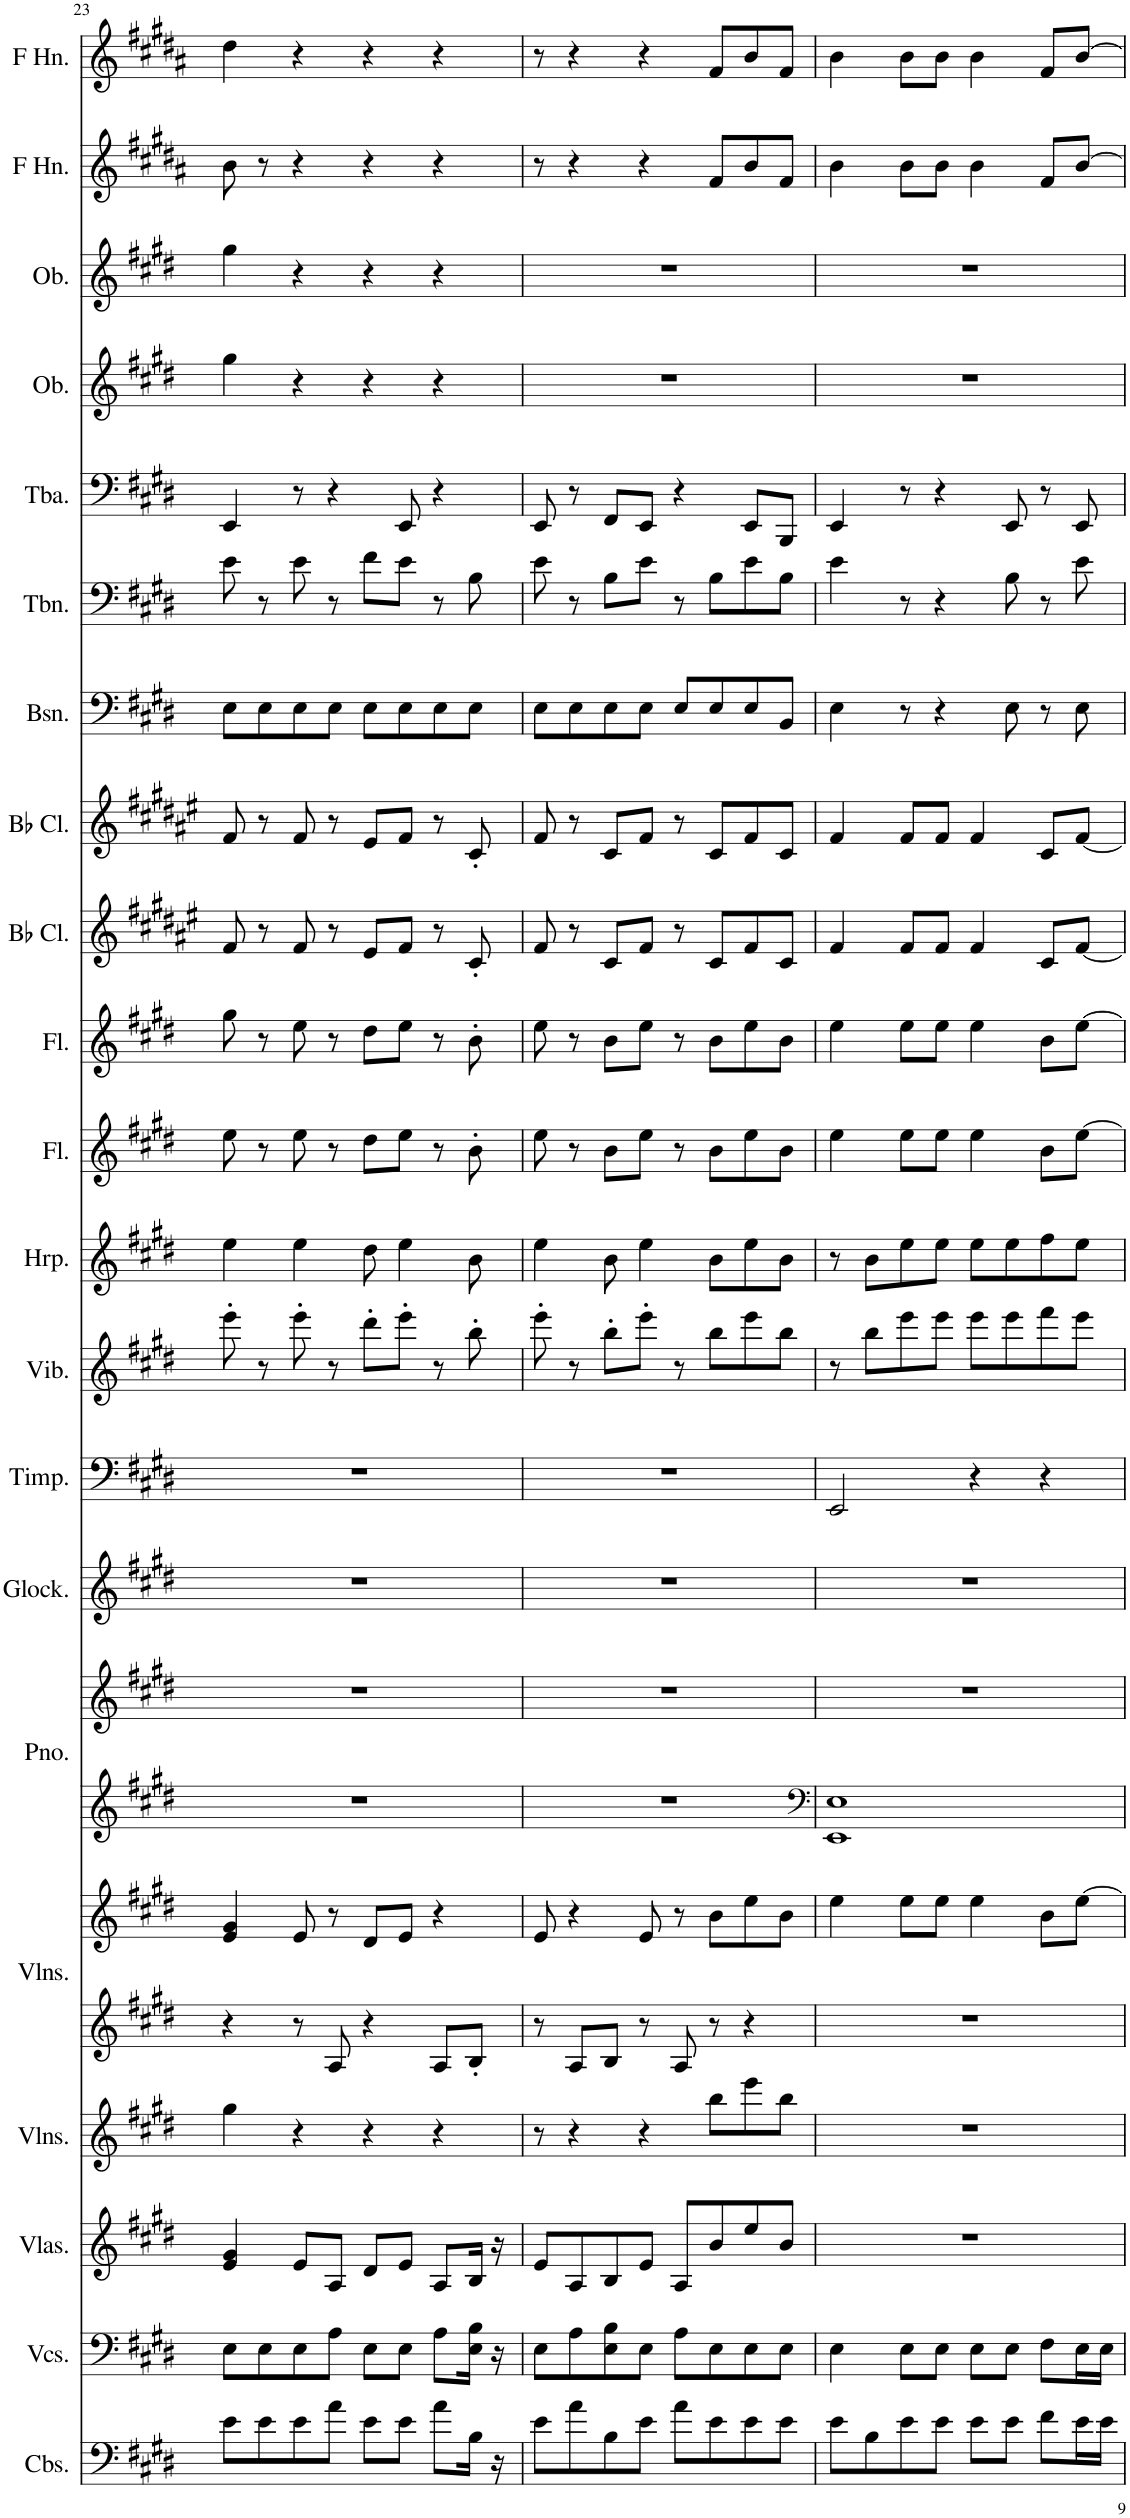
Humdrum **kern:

**kern	**kern	**kern	**kern	**kern	**kern	**kern	**kern	**kern	**kern	**kern	**kern	**kern	**kern	**kern	**kern	**kern	**kern	**kern	**kern	**kern	**kern	**kern
*part21	*part20	*part19	*part18	*part17	*part17	*part16	*part16	*part15	*part14	*part13	*part12	*part11	*part10	*part9	*part8	*part7	*part6	*part5	*part4	*part3	*part2	*part1
*staff23	*staff22	*staff21	*staff20	*staff19	*staff18	*staff17	*staff16	*staff15	*staff14	*staff13	*staff12	*staff11	*staff10	*staff9	*staff8	*staff7	*staff6	*staff5	*staff4	*staff3	*staff2	*staff1
*I"Contrabasses	*I"Violoncellos	*I"Violas	*I"Violins	*I"Violins	*	*I"Piano	*	*I"Glockenspiel	*I"Timpani	*I"Vibraphone	*I"Harp	*I"Flute	*I"Flute	*I"Bb Clarinet	*I"Bb Clarinet	*I"Bassoon	*I"Trombone	*I"Tuba	*I"Oboe	*I"Oboe	*I"Horn in F	*I"Horn in F
*I'Cbs.	*I'Vcs.	*I'Vlas.	*I'Vlns.	*I'Vlns.	*	*I'Pno.	*	*I'Glock.	*I'Timp.	*I'Vib.	*I'Hrp.	*I'Fl.	*I'Fl.	*I'Bb Cl.	*I'Bb Cl.	*I'Bsn.	*I'Tbn.	*I'Tba.	*I'Ob.	*I'Ob.	*	*
!!LO:PB:g=z
*clefF4	*clefF4	*clefG2	*clefG2	*clefG2	*clefG2	*clefG2	*clefG2	*clefG2	*clefF4	*clefG2	*clefG2	*clefG2	*clefG2	*clefG2	*clefG2	*clefF4	*clefF4	*clefF4	*clefG2	*clefG2	*clefG2	*clefG2
*Trd7c12	*	*	*	*	*	*	*	*Trd-14c-24	*	*	*	*	*	*Trd1c2	*Trd1c2	*	*	*	*	*	*Trd4c7	*Trd4c7
*k[f#c#g#d#]	*k[f#c#g#d#]	*k[f#c#g#d#]	*k[f#c#g#d#]	*k[f#c#g#d#]	*k[f#c#g#d#]	*k[f#c#g#d#]	*k[f#c#g#d#]	*k[f#c#g#d#]	*k[f#c#g#d#]	*k[f#c#g#d#]	*k[f#c#g#d#]	*k[f#c#g#d#]	*k[f#c#g#d#]	*k[f#c#g#d#a#e#]	*k[f#c#g#d#a#e#]	*k[f#c#g#d#]	*k[f#c#g#d#]	*k[f#c#g#d#]	*k[f#c#g#d#]	*k[f#c#g#d#]	*k[f#c#g#d#a#]	*k[f#c#g#d#a#]
*M4/4	*M4/4	*M4/4	*M4/4	*M4/4	*M4/4	*M4/4	*M4/4	*M4/4	*M4/4	*M4/4	*M4/4	*M4/4	*M4/4	*M4/4	*M4/4	*M4/4	*M4/4	*M4/4	*M4/4	*M4/4	*M4/4	*M4/4
=23	=23	=23	=23	=23	=23	=23	=23	=23	=23	=23	=23	=23	=23	=23	=23	=23	=23	=23	=23	=23	=23	=23
8e\L	8E\L	4e/ 4g#/	4gg#\	4r	4e/ 4g#/	1r	1r	1r	1r	8eee'\	4ee\	8ee\	8gg#\	8f#/	8f#/	8E\L	8e\	4EE/	4gg#\	4gg#\	8b\	4dd#\
8e\	8E\	.	.	.	.	.	.	.	.	8r	.	8r	8r	8r	8r	8E\	8r	.	.	.	8r	.
8e\	8E\	8e/L	4r	8r	8e/	.	.	.	.	8eee'\	4ee\	8ee\	8ee\	8f#/	8f#/	8E\	8e\	8r	4r	4r	4r	4r
8a\J	8A\J	8A/J	.	8A/	8r	.	.	.	.	8r	.	8r	8r	8r	8r	8E\J	8r	4r	.	.	.	.
8e\L	8E\L	8d#/L	4r	4r	8d#/L	.	.	.	.	8ddd#'\L	8dd#\	8dd#\L	8dd#\L	8e#/L	8e#/L	8E\L	8f#\L	.	4r	4r	4r	4r
8e\J	8E\J	8e/J	.	.	8e/J	.	.	.	.	8eee'\J	4ee\	8ee\J	8ee\J	8f#/J	8f#/J	8E\	8e\J	8EE/	.	.	.	.
8a\L	8A\L	8A/L	4r	8A/L	4r	.	.	.	.	8r	.	8r	8r	8r	8r	8E\	8r	4r	4r	4r	4r	4r
16B\Jk	16E\ 16B\Jk	16B/Jk	.	8B'/J	.	.	.	.	.	8bb'\	8b\	8b'\	8b'\	8c#'/	8c#'/	8E\J	8B\	.	.	.	.	.
16r	16r	16r	.	.	.	.	.	.	.	.	.	.	.	.	.	.	.	.	.	.	.	.
=24	=24	=24	=24	=24	=24	=24	=24	=24	=24	=24	=24	=24	=24	=24	=24	=24	=24	=24	=24	=24	=24	=24
8e\L	8E\L	8e/L	8r	8r	8e/	1r	1r	1r	1r	8eee'\	4ee\	8ee\	8ee\	8f#/	8f#/	8E\L	8e\	8EE/	1r	1r	8r	8r
8a\	8A\	8A/	4r	8A/L	4r	.	.	.	.	8r	.	8r	8r	8r	8r	8E\	8r	8r	.	.	4r	4r
8B\	8E\ 8B\	8B/	.	8B/J	.	.	.	.	.	8bb'\L	8b\	8b\L	8b\L	8c#/L	8c#/L	8E\	8B\L	8FF#/L	.	.	.	.
8e\J	8E\J	8e/J	4r	8r	8e/	.	.	.	.	8eee'\J	4ee\	8ee\J	8ee\J	8f#/J	8f#/J	8E\J	8e\J	8EE/J	.	.	4r	4r
8a\L	8A\L	8A/L	.	8A/	8r	.	.	.	.	8r	.	8r	8r	8r	8r	8E/L	8r	4r	.	.	.	.
8e\	8E\	8b/	8bb\L	8r	8b\L	.	.	.	.	8bb\L	8b\L	8b\L	8b\L	8c#/L	8c#/L	8E/	8B\L	.	.	.	8f#/L	8f#/L
8e\	8E\	8ee/	8eee\	4r	8ee\	.	.	.	.	8eee\	8ee\	8ee\	8ee\	8f#/	8f#/	8E/	8e\	8EE/L	.	.	8b/	8b/
8e\J	8E\J	8b/J	8bb\J	.	8b\J	.	.	.	.	8bb\J	8b\J	8b\J	8b\J	8c#/J	8c#/J	8BB/J	8B\J	8BBB/J	.	.	8f#/J	8f#/J
=25	=25	=25	=25	=25	=25	=25	=25	=25	=25	=25	=25	=25	=25	=25	=25	=25	=25	=25	=25	=25	=25	=25
*	*	*	*	*	*	*clefF4	*	*	*	*	*	*	*	*	*	*	*	*	*	*	*	*
8e\L	4E\	1r	1r	1r	4ee\	1EE 1E	1r	1r	2EE/	8r	8r	4ee\	4ee\	4f#/	4f#/	4E\	4e\	4EE/	1r	1r	4b\	4b\
8B\	.	.	.	.	.	.	.	.	.	8bb\L	8b\L	.	.	.	.	.	.	.	.	.	.	.
8e\	8E\L	.	.	.	8ee\L	.	.	.	.	8eee\	8ee\	8ee\L	8ee\L	8f#/L	8f#/L	8r	8r	8r	.	.	8b\L	8b\L
8e\J	8E\J	.	.	.	8ee\J	.	.	.	.	8eee\J	8ee\J	8ee\J	8ee\J	8f#/J	8f#/J	4r	4r	4r	.	.	8b\J	8b\J
8e\L	8E\L	.	.	.	4ee\	.	.	.	4r	8eee\L	8ee\L	4ee\	4ee\	4f#/	4f#/	.	.	.	.	.	4b\	4b\
8e\J	8E\J	.	.	.	.	.	.	.	.	8eee\	8ee\	.	.	.	.	8E\	8B\	8EE/	.	.	.	.
8f#\L	8F#\L	.	.	.	8b\L	.	.	.	4r	8fff#\	8ff#\	8b\L	8b\L	8c#/L	8c#/L	8r	8r	8r	.	.	8f#/L	8f#/L
16e\L	16E\L	.	.	.	[8ee\J	.	.	.	.	8eee\J	8ee\J	[8ee\J	[8ee\J	[8f#/J	[8f#/J	8E\	8e\	8EE/	.	.	[8b/J	[8b/J
16e\JJ	16E\JJ	.	.	.	.	.	.	.	.	.	.	.	.	.	.	.	.	.	.	.	.	.
=	=	=	=	=	=	=	=	=	=	=	=	=	=	=	=	=	=	=	=	=	=	=
*-	*-	*-	*-	*-	*-	*-	*-	*-	*-	*-	*-	*-	*-	*-	*-	*-	*-	*-	*-	*-	*-	*-
